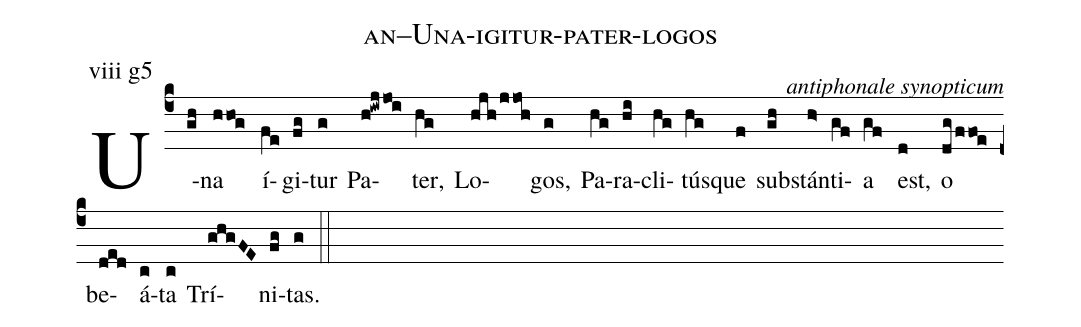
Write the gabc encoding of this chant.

name: an--Una-igitur-pater-logos;
commentary: antiphonale synopticum;
annotation: viii g5;
%%
(c4) U(gh)na(hhog) í(fe)gi(fg)tur(g) Pa(h!iwjjoi)ter,(hg) Lo(hjh/jjoh)gos,(g) Pa(hg)ra(hi)cli(hg)tús(hg)que(f) sub(gh)stán(h>)ti(gf)a(gf) est,(d) o(dg/ffoe) be(ded)á(c)ta(c) Trí(ghgFE)ni(fg)tas.(g) (::)
